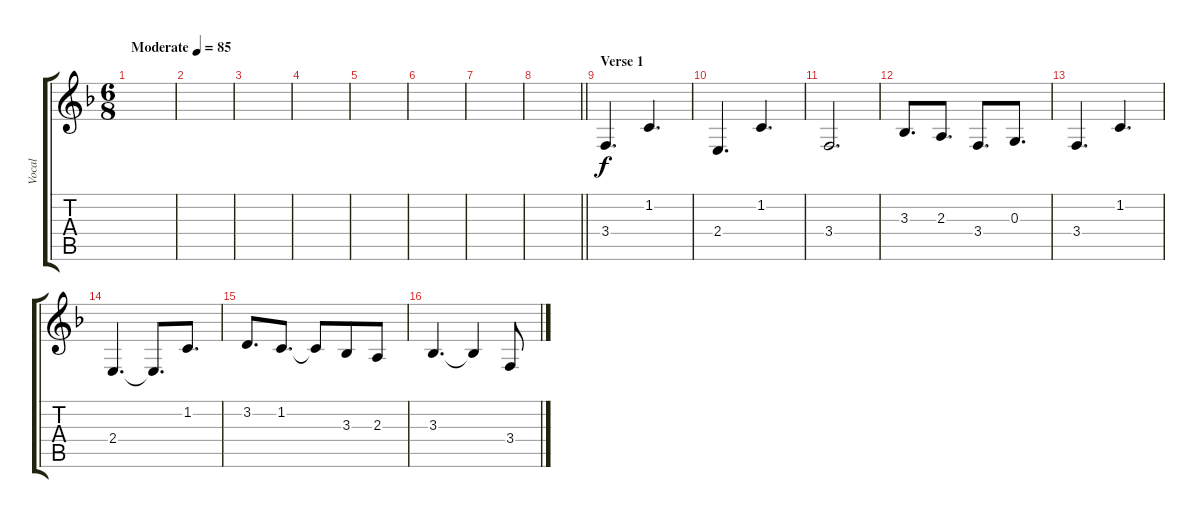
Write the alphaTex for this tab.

\track ("Vocal" "Vocal") {instrument violin}
\staff {score tabs}
\tuning (E4 B3 G3 D3 A2 E2) {hide}
\ts (6 8)
\tempo (85 "Moderate")
\clef g2
\ks f
|
|
|
|
|
|
|
\barLineRight lightlight
|
\section ("" "Verse 1")
3.4.4{d} 1.2.4{d} |
2.4.4{d} 1.2.4{d} |
3.4.2{d} |
3.3.8{d} 2.3.8{d} 3.4.8{d} 0.3.8{d} |
3.4.4{d} 1.2.4{d} |
2.4.4{d} 2.4{t}.8{d} 1.2.8{d} |
3.2.8{d} 1.2.8{d} 1.2{t}.8 3.3.8 2.3.8 |
3.3.4{d} 3.3{t}.4 3.4.8
